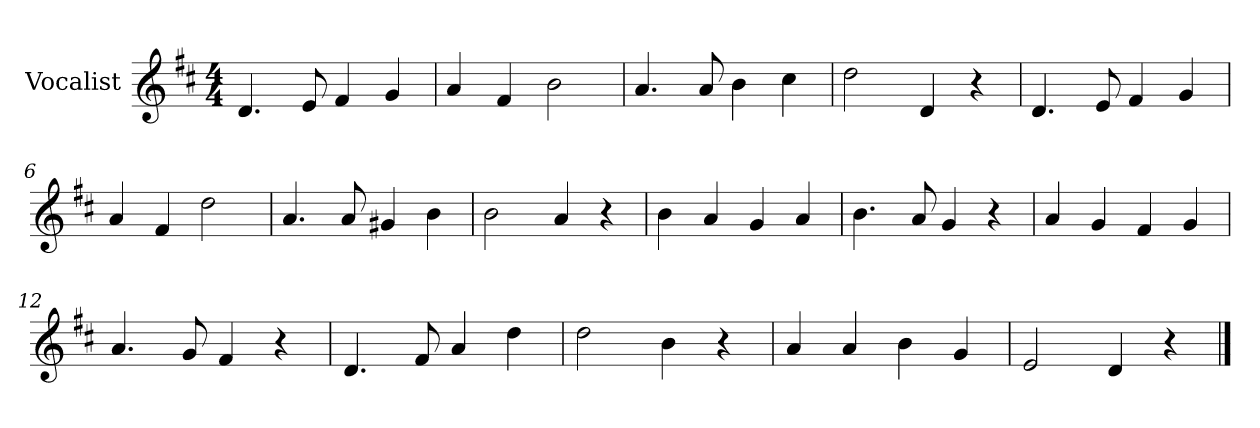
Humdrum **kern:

**kern
*part1
*staff1
*I"Vocalist
*k[f#c#]
*D:
*M4/4
=1
4.d
8e
4f#
4g
=2
4a
4f#
2b
=3
4.a
8a
4b
4cc#
=4
2dd
4d
4r
=5
4.d
8e
4f#
4g
=6
4a
4f#
2dd
=7
4.a
8a
4g#X
4b
=8
2b
4a
4r
=9
4b
4a
4g
4a
=10
4.b
8a
4g
4r
=11
4a
4g
4f#
4g
=12
4.a
8g
4f#
4r
=13
4.d
8f#
4a
4dd
=14
2dd
4b
4r
=15
4a
4a
4b
4g
=16
2e
4d
4r
==
*-
